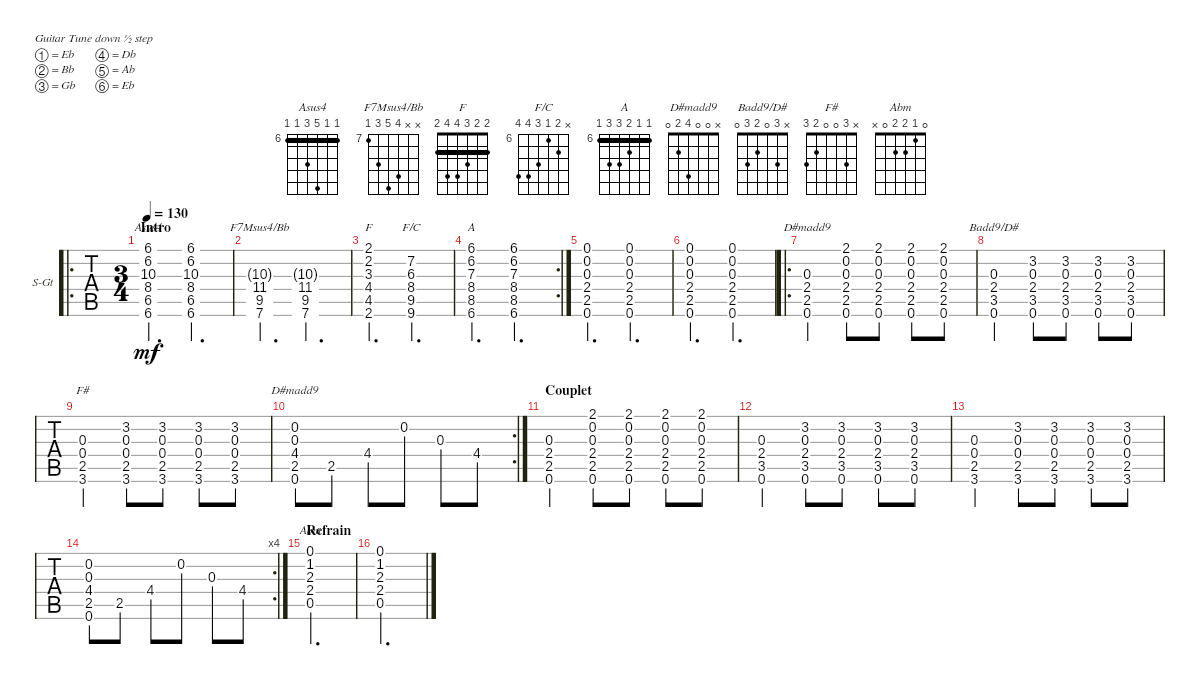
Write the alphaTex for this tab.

\defaultSystemsLayout 4
\bracketExtendMode groupsimilarinstruments
\firstSystemTrackNameOrientation horizontal
\otherSystemsTrackNameOrientation horizontal
\track ("Steel Guitar" "S-Gt") {instrument acousticguitarsteel}
\staff {tabs}
\tuning (Eb4 Bb3 Gb3 Db3 Ab2 Eb2)
\chord ("Asus4" 6 6 10 8 6 6) {firstfret 6 barre (6 6 6)}
\chord ("F7Msus4/Bb" x x 10 11 9 7) {firstfret 7}
\chord ("F" 2 2 3 4 4 2) {barre (2 2)}
\chord ("F/C" x 7 6 8 9 9) {firstfret 6}
\chord ("A" 6 6 7 8 8 6) {firstfret 6 barre (6 6)}
\chord ("D#madd9" 2 0 0 2 2 0)
\chord ("Badd9/D#" x 3 0 2 3 0)
\chord ("F#" x 3 0 0 2 3)
\chord ("D#madd9" x 0 0 4 2 0)
\chord ("Abm" 0 1 2 2 0 x)
\ro
\ts (3 4)
\section ("" "Intro")
\tempo 130
\clef g2
\ks c
(6.6 6.5 8.4 10.3 6.2 6.1).4{d ch "Asus4" dy mf instrument acousticguitarsteel} (6.1 6.2 10.3 8.4 6.5 6.6).4{d} |
(7.6 9.5 11.4 10.3{g}).4{d ch "F7Msus4/Bb"} (11.4 9.5 7.6 10.3{g}).4{d} |
(2.6 4.5 4.4 3.3 2.2 2.1).4{d ch "F"} (6.3 8.4 9.5 9.6 7.2).4{d ch "F/C"} |
\rc 2
(6.6 8.5 8.4 7.3 6.2 6.1).4{d ch "A"} (6.6 8.5 8.4 7.3 6.2 6.1).4{d} |
(0.6 2.5 2.4 0.3 0.2 0.1).4{d} (0.6 2.5 2.4 0.3 0.2 0.1).4{d} |
(0.6 2.5 2.4 0.3 0.2 0.1).4{d} (0.6 2.5 2.4 0.3 0.2 0.1).4{d} |
\ro
(0.6 2.5 2.4 0.3).4{ch "D#madd9"} (2.1 0.2 0.3 2.4 2.5 0.6).8 (0.6 2.5 2.4 0.3 0.2 2.1).8 (2.1 0.2 0.3 2.4 2.5 0.6).8 (0.6 2.5 2.4 0.3 0.2 2.1).8 |
(0.6 3.5 2.4 0.3).4{ch "Badd9/D#"} (3.2 0.3 2.4 3.5 0.6).8 (0.6 3.5 2.4 0.3 3.2).8 (3.2 0.3 2.4 3.5 0.6).8 (0.6 3.5 2.4 0.3 3.2).8 |
(3.6 2.5 0.4 0.3).4{ch "F#"} (3.2 0.3 0.4 2.5 3.6).8 (3.6 2.5 0.4 0.3 3.2).8 (3.2 0.3 0.4 2.5 3.6).8 (3.6 2.5 0.4 0.3 3.2).8 |
\rc 2
(0.6 2.5 4.4 0.3 0.2).8{ch "D#madd9"} 2.5.8 4.4.8 0.2.8 0.3.8 4.4.8 |
\section ("" "Couplet")
(0.6 2.5 2.4 0.3).4 (2.1 0.2 0.3 2.4 2.5 0.6).8 (0.6 2.5 2.4 0.3 0.2 2.1).8 (2.1 0.2 0.3 2.4 2.5 0.6).8 (0.6 2.5 2.4 0.3 0.2 2.1).8 |
(0.6 3.5 2.4 0.3).4 (3.2 0.3 2.4 3.5 0.6).8 (0.6 3.5 2.4 0.3 3.2).8 (3.2 0.3 2.4 3.5 0.6).8 (0.6 3.5 2.4 0.3 3.2).8 |
(3.6 2.5 0.4 0.3).4 (3.2 0.3 0.4 2.5 3.6).8 (3.6 2.5 0.4 0.3 3.2).8 (3.2 0.3 0.4 2.5 3.6).8 (3.6 2.5 0.4 0.3 3.2).8 |
\rc 4
(0.6 2.5 4.4 0.3 0.2).8 2.5.8 4.4.8 0.2.8 0.3.8 4.4.8 |
\section ("" "Refrain")
(0.1 1.2 2.3 2.4 0.5).2{d ch "Abm"} |
(0.5 2.4 2.3 1.2 0.1).2{d}
